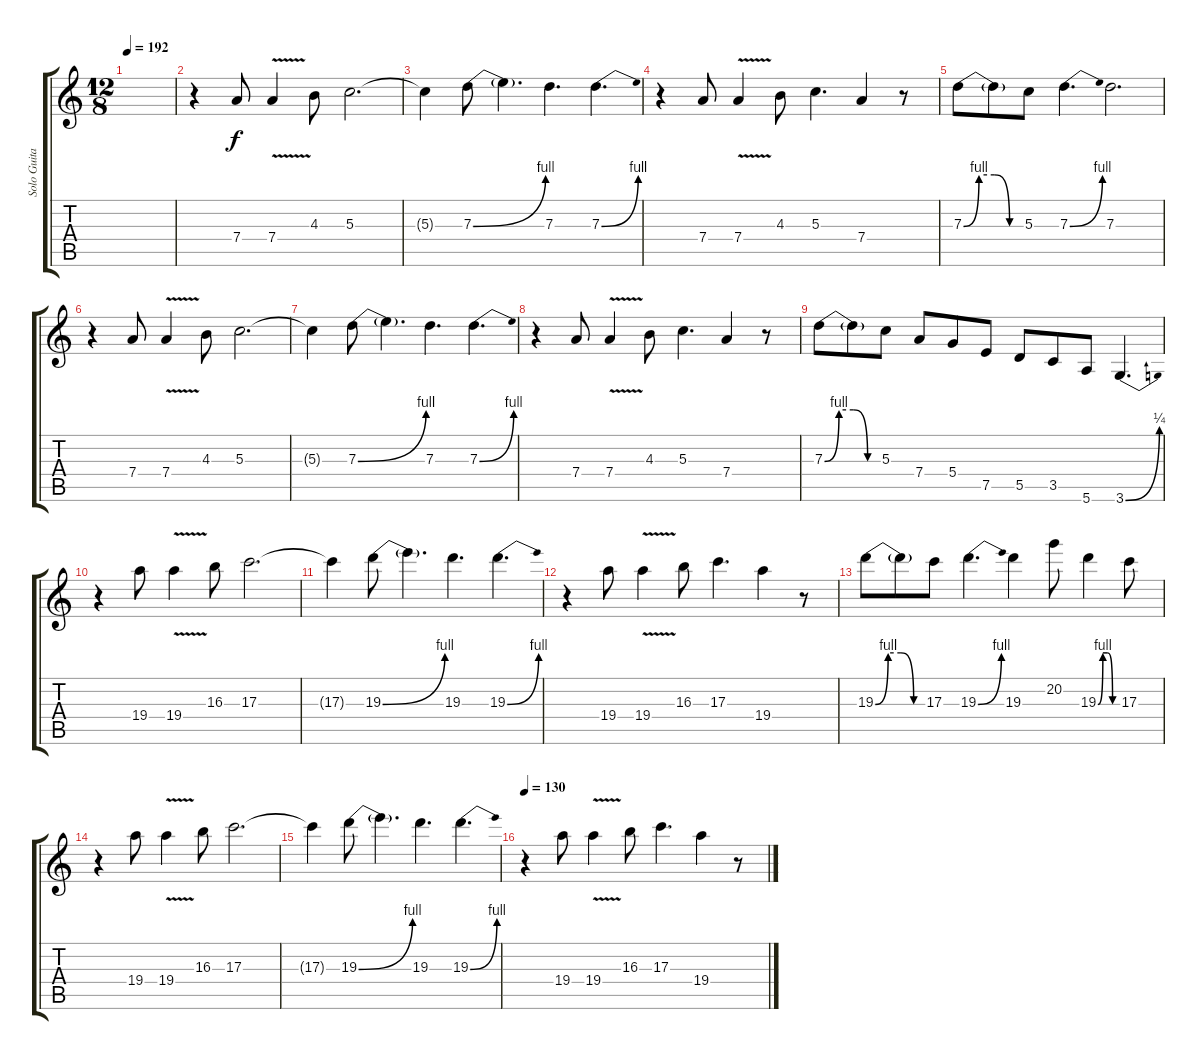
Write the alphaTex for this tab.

\track ("Solo Guitar" "Solo Guita") {instrument distortionguitar}
\staff {score tabs}
\tuning (E4 B3 G3 D3 A2 E2) {hide}
\ts (12 8)
\tempo 192
\clef g2
\ks c
|
r.4 7.4.8 7.4{v}.4 4.3.8 5.3.2{d} |
5.3{t}.4 7.3{be (bend 0 0 60 4)}.8 7.3{t}.4{d} 7.3.4{d} 7.3{be (bend 0 0 60 4)}.4{d} |
r.4 7.4.8 7.4{v}.4 4.3.8 5.3.4{d} 7.4.4 r.8 |
7.3{be (custom 0 0 15 4 30 4 45 0 60 0)}.8 7.3{t}.8 5.3.8 7.3{be (bend 0 0 60 4)}.4{d} 7.3.2{d} |
r.4 7.4.8 7.4{v}.4 4.3.8 5.3.2{d} |
5.3{t}.4 7.3{be (bend 0 0 60 4)}.8 7.3{t}.4{d} 7.3.4{d} 7.3{be (bend 0 0 60 4)}.4{d} |
r.4 7.4.8 7.4{v}.4 4.3.8 5.3.4{d} 7.4.4 r.8 |
7.3{be (custom 0 0 15 4 30 4 45 0 60 0)}.8 7.3{t}.8 5.3.8 7.4.8 5.4.8 7.5.8 5.5.8 3.5.8 5.6.8 3.6{be (bend 0 0 60 1)}.4{d} |
r.4 19.4.8 19.4{v}.4 16.3.8 17.3.2{d} |
17.3{t}.4 19.3{be (bend 0 0 60 4)}.8 19.3{t}.4{d} 19.3.4{d} 19.3{be (bend 0 0 60 4)}.4{d} |
r.4 19.4.8 19.4{v}.4 16.3.8 17.3.4{d} 19.4.4 r.8 |
19.3{be (custom 0 0 15 4 30 4 45 0 60 0)}.8 19.3{t}.8 17.3.8 19.3{be (bend 0 0 60 4)}.4{d} 19.3.4 20.2.8 19.3{be (custom 0 0 15 4 30 4 45 0 60 0)}.4 17.3.8 |
r.4 19.4.8 19.4{v}.4 16.3.8 17.3.2{d} |
17.3{t}.4 19.3{be (bend 0 0 60 4)}.8 19.3{t}.4{d} 19.3.4{d} 19.3{be (bend 0 0 60 4)}.4{d} |
\tempo 130
r.4 19.4.8 19.4{v}.4 16.3.8 17.3.4{d} 19.4.4 r.8
